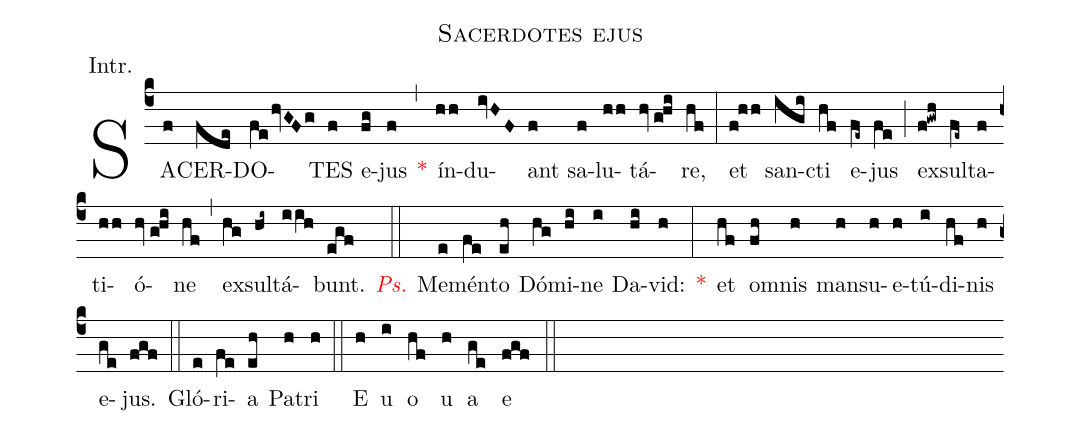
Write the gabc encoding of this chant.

name:Sacerdotes ejus;
annotation:Intr.;
mode:III.;
office-part:Introit;
%%
(c4) SA(f)CER(fde)DO(fe/hvGFg)TES(f) e(fg)jus(f) <v>\red{*}</v>(,) ín(hh)du(ivHF)ant(f) sa(f)lu(hh)tá(hv//g!hi)re,(hf) (:) et(f!hh) san(igi)cti(hf) e(fe~)jus(fe) (;) ex(f!gwh)sul(fe~)ta(f)ti(hh)ó(hv//g!hi)ne(hf) (,) ex(hg)sul(hi~)tá(iih)bunt.(egf) (::) <v>\redit{Ps.}</v> Me(e)mén(fe)to(eh) Dó(hg)mi(hi)ne(i) Da(hi)vid:(h) <v>\red{*}</v>(:) et(hf) o(fh)mnis(h) man(h)su(h)e(h)tú(i)di(hf)nis(h) e(ge)jus.(fgf) (::) Gló(e)ri(fe)a(eh) Pa(h)tri(h) (::) E(h) u(i) o(hf) u(h) a(ge) e(fgf) (::)
